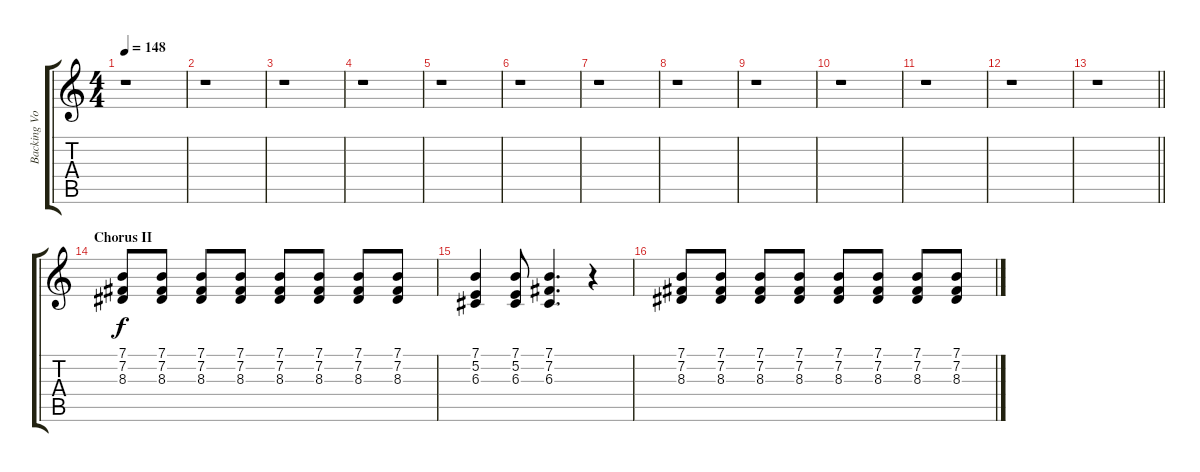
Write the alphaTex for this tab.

\track ("Backing Vocals" "Backing Vo") {instrument altosax}
\staff {score tabs}
\tuning (E4 B3 G3 D3 A2 E2) {hide}
\ts (4 4)
\tempo 148
\clef g2
\ks c
r.1{dy f} |
r.1 |
r.1 |
r.1 |
r.1 |
r.1 |
r.1 |
r.1 |
r.1 |
r.1 |
r.1 |
r.1 |
\barLineRight lightlight
r.1 |
\section ("" "Chorus II")
(7.1 7.2 8.3).8 (7.1 7.2 8.3).8 (7.1 7.2 8.3).8 (7.1 7.2 8.3).8 (7.1 7.2 8.3).8 (7.1 7.2 8.3).8 (7.1 7.2 8.3).8 (7.1 7.2 8.3).8 |
(7.1 5.2 6.3).4 (7.1 5.2 6.3).8 (7.1 7.2 6.3).4{d} r.4 |
(7.1 7.2 8.3).8 (7.1 7.2 8.3).8 (7.1 7.2 8.3).8 (7.1 7.2 8.3).8 (7.1 7.2 8.3).8 (7.1 7.2 8.3).8 (7.1 7.2 8.3).8 (7.1 7.2 8.3).8
